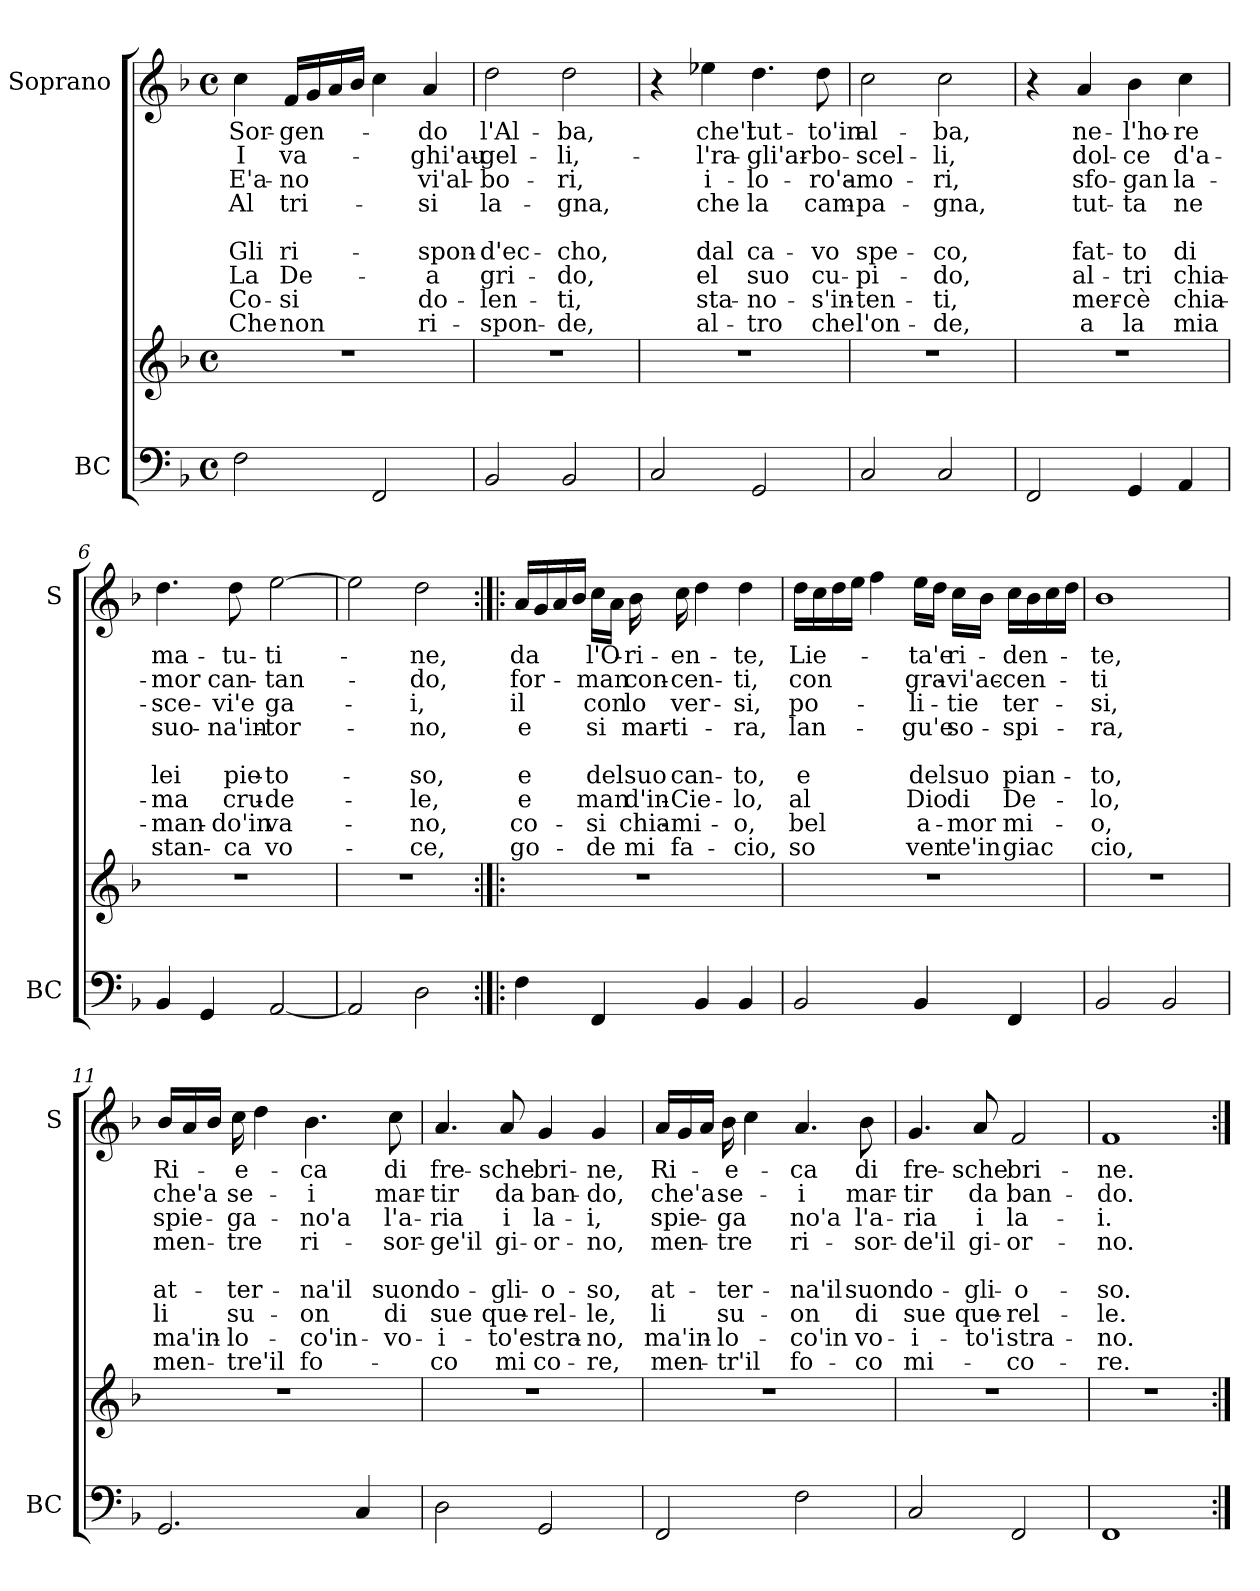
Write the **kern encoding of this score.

**kern	**kern	**kern	**text	**text	**text	**text	**text	**text	**text	**text	**text
*part2	*part2	*part1	*part1	*part1	*part1	*part1	*part1	*part1	*part1	*part1	*part1
*staff3	*staff2	*staff1	*staff1	*staff1	*staff1	*staff1	*staff1	*staff1	*staff1	*staff1	*staff1
*I"BC	*	*I"Soprano	*	*	*	*	*	*	*	*	*
*I'BC	*	*I'S	*	*	*	*	*	*	*	*	*
*clefF4	*clefG2	*clefG2	*	*	*	*	*	*	*	*	*
*k[b-]	*k[b-]	*k[b-]	*	*	*	*	*	*	*	*	*
*F:	*F:	*F:	*	*	*	*	*	*	*	*	*
*M4/4	*M4/4	*M4/4	*	*	*	*	*	*	*	*	*
*met(c)	*met(c)	*met(c)	*	*	*	*	*	*	*	*	*
=1	=1	=1	=1	=1	=1	=1	=1	=1	=1	=1	=1
!	!	!	!LO:LY:b	!LO:LY:b	!LO:LY:b	!LO:LY:b	!	!LO:LY:b	!LO:LY:b	!LO:LY:b	!LO:LY:b
2F\	1r	4cc\	Sor-	I	E'a-	Al	.	Gli	La	Co-	Che
!	!	!	!LO:LY:b	!LO:LY:b	!LO:LY:b	!LO:LY:b	!	!LO:LY:b	!LO:LY:b	!LO:LY:b	!LO:LY:b
.	.	16f/LL	-gen-	va-	-no	tri-	.	ri-	De-	-si	non
.	.	16g/	.	.	.	.	.	.	.	.	.
.	.	16a/	.	.	.	.	.	.	.	.	.
.	.	16b-/JJ	.	.	.	.	.	.	.	.	.
2FF/	.	4cc\	.	.	.	.	.	.	.	.	.
!	!	!	!LO:LY:b	!LO:LY:b	!LO:LY:b	!LO:LY:b	!	!LO:LY:b	!LO:LY:b	!LO:LY:b	!LO:LY:b
.	.	4a/	-do	-ghi'au-	vi'al-	-si	.	-spon-	-a	do-	ri-
=2	=2	=2	=2	=2	=2	=2	=2	=2	=2	=2	=2
!	!	!	!LO:LY:b	!LO:LY:b	!LO:LY:b	!LO:LY:b	!	!LO:LY:b	!LO:LY:b	!LO:LY:b	!LO:LY:b
2BB-/	1r	2dd\	l'Al-	-gel-	-bo-	la-	.	-d'ec-	gri-	-len-	-spon-
!	!	!	!LO:LY:b	!LO:LY:b	!LO:LY:b	!LO:LY:b	!	!LO:LY:b	!LO:LY:b	!LO:LY:b	!LO:LY:b
2BB-/	.	2dd\	-ba,	-li,-	-ri,	-gna,	.	-cho,	-do,	-ti,	-de,
=3	=3	=3	=3	=3	=3	=3	=3	=3	=3	=3	=3
2C/	1r	4r	.	.	.	.	.	.	.	.	.
!	!	!	!LO:LY:b	!LO:LY:b	!LO:LY:b	!LO:LY:b	!	!LO:LY:b	!LO:LY:b	!LO:LY:b	!LO:LY:b
.	.	4ee-X\	che'l	-l'ra-	i-	che	.	dal	el	sta-	al-
!	!	!	!LO:LY:b	!LO:LY:b	!LO:LY:b	!LO:LY:b	!	!LO:LY:b	!LO:LY:b	!LO:LY:b	!LO:LY:b
2GG/	.	4.dd\	tut-	-gli'ar-	-lo-	la	.	ca-	suo	-no-	-tro
!	!	!	!LO:LY:b	!LO:LY:b	!LO:LY:b	!LO:LY:b	!	!LO:LY:b	!LO:LY:b	!LO:LY:b	!LO:LY:b
.	.	8dd\	-to'in	-bo-	-ro'a-	cam-	.	-vo	cu-	-s'in-	che
!!LO:LB:g=z
=4	=4	=4	=4	=4	=4	=4	=4	=4	=4	=4	=4
!	!	!	!LO:LY:b	!LO:LY:b	!LO:LY:b	!LO:LY:b	!	!LO:LY:b	!LO:LY:b	!LO:LY:b	!LO:LY:b
2C/	1r	2cc\	al-	-scel-	-mo-	-pa-	.	spe-	-pi-	-ten-	l'on-
!	!	!	!LO:LY:b	!LO:LY:b	!LO:LY:b	!LO:LY:b	!	!LO:LY:b	!LO:LY:b	!LO:LY:b	!LO:LY:b
2C/	.	2cc\	-ba,	-li,	-ri,	-gna,	.	-co,	-do,	-ti,	-de,
=5	=5	=5	=5	=5	=5	=5	=5	=5	=5	=5	=5
2FF/	1r	4r	.	.	.	.	.	.	.	.	.
!	!	!	!LO:LY:b	!LO:LY:b	!LO:LY:b	!LO:LY:b	!	!LO:LY:b	!LO:LY:b	!LO:LY:b	!LO:LY:b
.	.	4a/	ne-	dol-	sfo-	tut-	.	fat-	al-	mer-	a
!	!	!	!LO:LY:b	!LO:LY:b	!LO:LY:b	!LO:LY:b	!	!LO:LY:b	!LO:LY:b	!LO:LY:b	!LO:LY:b
4GG/	.	4b-\	-l'ho-	-ce	-gan	-ta	.	-to	-tri	-cè	la
!	!	!	!LO:LY:b	!LO:LY:b	!LO:LY:b	!LO:LY:b	!	!LO:LY:b	!LO:LY:b	!LO:LY:b	!LO:LY:b
4AA/	.	4cc\	-re	d'a-	la-	ne	.	di	chia-	chia-	mia
=6	=6	=6	=6	=6	=6	=6	=6	=6	=6	=6	=6
!	!	!	!LO:LY:b	!LO:LY:b	!LO:LY:b	!LO:LY:b	!	!LO:LY:b	!LO:LY:b	!LO:LY:b	!LO:LY:b
4BB-/	1r	4.dd\	ma-	-mor	-sce-	suo-	.	lei	-ma	-man-	stan-
4GG/	.	.	.	.	.	.	.	.	.	.	.
!	!	!	!LO:LY:b	!LO:LY:b	!LO:LY:b	!LO:LY:b	!	!LO:LY:b	!LO:LY:b	!LO:LY:b	!LO:LY:b
.	.	8dd\	-tu-	can-	-vi'e	-na'in-	.	pie-	cru-	-do'in	-ca
!	!	!	!LO:LY:b	!LO:LY:b	!LO:LY:b	!LO:LY:b	!	!LO:LY:b	!LO:LY:b	!LO:LY:b	!LO:LY:b
[2AA/	.	[2ee\	-ti-	-tan-	ga-	-tor-	.	-to-	-de-	va-	vo-
=7	=7	=7	=7	=7	=7	=7	=7	=7	=7	=7	=7
2AA/]	1r	2ee\]	.	.	.	.	.	.	.	.	.
!	!	!	!LO:LY:b	!LO:LY:b	!LO:LY:b	!LO:LY:b	!	!LO:LY:b	!LO:LY:b	!LO:LY:b	!LO:LY:b
2D\	.	2dd\	-ne,	-do,	-i,	-no,	.	-so,	-le,	-no,	-ce,
!!LO:PB:g=z
=8:|!|:	=8:|!|:	=8:|!|:	=8:|!|:	=8:|!|:	=8:|!|:	=8:|!|:	=8:|!|:	=8:|!|:	=8:|!|:	=8:|!|:	=8:|!|:
!	!	!	!LO:LY:b	!LO:LY:b	!LO:LY:b	!LO:LY:b	!	!LO:LY:b	!LO:LY:b	!LO:LY:b	!LO:LY:b
4F\	1r	16a/LL	da	for-	il	e	.	e	e	co-	go-
.	.	16g/	.	.	.	.	.	.	.	.	.
.	.	16a/	.	.	.	.	.	.	.	.	.
.	.	16b-/JJ	.	.	.	.	.	.	.	.	.
!	!	!	!LO:LY:b	!LO:LY:b	!LO:LY:b	!LO:LY:b	!	!LO:LY:b	!LO:LY:b	!LO:LY:b	!LO:LY:b
4FF/	.	16cc\LL	l'O-	-man	con	si	.	del	man	-si	-de
.	.	16a\JJ	.	.	.	.	.	.	.	.	.
!	!	!	!LO:LY:b	!LO:LY:b	!LO:LY:b	!LO:LY:b	!	!LO:LY:b	!LO:LY:b	!LO:LY:b	!LO:LY:b
.	.	16b-\	-ri-	con-	lo	mar-	.	suo	d'in-	chia-	mi
!	!	!	!LO:LY:b	!LO:LY:b	!LO:LY:b	!LO:LY:b	!	!LO:LY:b	!LO:LY:b	!LO:LY:b	!LO:LY:b
.	.	16cc\	-en-	-cen-	ver-	-ti-	.	can-	-Cie-	-mi-	fa-
4BB-/	.	4dd\	.	.	.	.	.	.	.	.	.
!	!	!	!LO:LY:b	!LO:LY:b	!LO:LY:b	!LO:LY:b	!	!LO:LY:b	!LO:LY:b	!LO:LY:b	!LO:LY:b
4BB-/	.	4dd\	-te,	-ti,	-si,	-ra,	.	-to,	-lo,	-o,	-cio,
=9	=9	=9	=9	=9	=9	=9	=9	=9	=9	=9	=9
!	!	!	!LO:LY:b	!LO:LY:b	!LO:LY:b	!LO:LY:b	!	!LO:LY:b	!LO:LY:b	!LO:LY:b	!LO:LY:b
2BB-/	1r	16dd\LL	Lie-	con	po-	lan-	.	e	al	bel	so
.	.	16cc\	.	.	.	.	.	.	.	.	.
.	.	16dd\	.	.	.	.	.	.	.	.	.
.	.	16ee\JJ	.	.	.	.	.	.	.	.	.
.	.	4ff\	.	.	.	.	.	.	.	.	.
!	!	!	!LO:LY:b	!LO:LY:b	!LO:LY:b	!LO:LY:b	!	!LO:LY:b	!LO:LY:b	!LO:LY:b	!LO:LY:b
4BB-/	.	16ee\LL	-ta'e	gra-	-li-	-gu'e	.	del	Dio	a-	ven
.	.	16dd\JJ	.	.	.	.	.	.	.	.	.
!	!	!	!LO:LY:b	!LO:LY:b	!LO:LY:b	!LO:LY:b	!	!LO:LY:b	!LO:LY:b	!LO:LY:b	!LO:LY:b
.	.	16cc\LL	ri-	-vi'ac-	-tie	so-	.	suo	di	-mor	te'in
.	.	16b-\JJ	.	.	.	.	.	.	.	.	.
!	!	!	!LO:LY:b	!LO:LY:b	!LO:LY:b	!LO:LY:b	!	!LO:LY:b	!LO:LY:b	!LO:LY:b	!LO:LY:b
4FF/	.	16cc\LL	-den-	-cen-	ter-	-spi-	.	pian-	De-	mi-	giac
.	.	16b-\	.	.	.	.	.	.	.	.	.
.	.	16cc\	.	.	.	.	.	.	.	.	.
.	.	16dd\JJ	.	.	.	.	.	.	.	.	.
=10	=10	=10	=10	=10	=10	=10	=10	=10	=10	=10	=10
!	!	!	!LO:LY:b	!LO:LY:b	!LO:LY:b	!LO:LY:b	!	!LO:LY:b	!LO:LY:b	!LO:LY:b	!LO:LY:b
2BB-/	1r	1b-	-te,	-ti	-si,	-ra,	.	-to,	-lo,	-o,	cio,
2BB-/	.	.	.	.	.	.	.	.	.	.	.
=11	=11	=11	=11	=11	=11	=11	=11	=11	=11	=11	=11
!	!	!	!LO:LY:b	!LO:LY:b	!LO:LY:b	!LO:LY:b	!	!LO:LY:b	!LO:LY:b	!LO:LY:b	!LO:LY:b
2.GG/	1r	16b-/LL	Ri-	che'a	spie-	men-	.	at-	li	ma'in-	men-
.	.	16a/	.	.	.	.	.	.	.	.	.
.	.	16b-/JJ	.	.	.	.	.	.	.	.	.
!	!	!	!LO:LY:b	!LO:LY:b	!LO:LY:b	!LO:LY:b	!	!LO:LY:b	!LO:LY:b	!LO:LY:b	!LO:LY:b
.	.	16cc\	-e-	se-	-ga-	-tre	.	-ter-	su-	-lo-	-tre'il
.	.	4dd\	.	.	.	.	.	.	.	.	.
!	!	!	!LO:LY:b	!LO:LY:b	!LO:LY:b	!LO:LY:b	!	!LO:LY:b	!LO:LY:b	!LO:LY:b	!LO:LY:b
.	.	4.b-\	-ca	-i	-no'a	ri-	.	-na'il	-on	-co'in-	fo-
4C/	.	.	.	.	.	.	.	.	.	.	.
!	!	!	!LO:LY:b	!LO:LY:b	!LO:LY:b	!LO:LY:b	!	!LO:LY:b	!LO:LY:b	!LO:LY:b	!
.	.	8cc\	di	mar-	l'a-	-sor-	.	suon	di	-vo-	.
!!LO:LB:g=z
=12	=12	=12	=12	=12	=12	=12	=12	=12	=12	=12	=12
!	!	!	!LO:LY:b	!LO:LY:b	!LO:LY:b	!LO:LY:b	!	!LO:LY:b	!LO:LY:b	!LO:LY:b	!LO:LY:b
2D\	1r	4.a/	fre-	-tir	-ria	-ge'il	.	do-	sue	-i-	-co
!	!	!	!LO:LY:b	!LO:LY:b	!LO:LY:b	!LO:LY:b	!	!LO:LY:b	!LO:LY:b	!LO:LY:b	!LO:LY:b
.	.	8a/	-sche	da	i	gi-	.	-gli-	que-	-to'e	mi
!	!	!	!LO:LY:b	!LO:LY:b	!LO:LY:b	!LO:LY:b	!	!LO:LY:b	!LO:LY:b	!LO:LY:b	!LO:LY:b
2GG/	.	4g/	bri-	ban-	la-	-or-	.	-o-	-rel-	stra-	co-
!	!	!	!LO:LY:b	!LO:LY:b	!LO:LY:b	!LO:LY:b	!	!LO:LY:b	!LO:LY:b	!LO:LY:b	!LO:LY:b
.	.	4g/	-ne,	-do,	-i,	-no,	.	-so,	-le,	-no,	-re,
=13	=13	=13	=13	=13	=13	=13	=13	=13	=13	=13	=13
!	!	!	!LO:LY:b	!LO:LY:b	!LO:LY:b	!LO:LY:b	!	!LO:LY:b	!LO:LY:b	!LO:LY:b	!LO:LY:b
2FF/	1r	16a/LL	Ri-	che'a	spie-	men-	.	at-	li	ma'in-	men-
.	.	16g/	.	.	.	.	.	.	.	.	.
.	.	16a/JJ	.	.	.	.	.	.	.	.	.
!	!	!	!LO:LY:b	!LO:LY:b	!LO:LY:b	!LO:LY:b	!	!LO:LY:b	!LO:LY:b	!LO:LY:b	!LO:LY:b
.	.	16b-\	-e-	se-	-ga	-tre	.	-ter-	su-	-lo-	-tr'il
.	.	4cc\	.	.	.	.	.	.	.	.	.
!	!	!	!LO:LY:b	!LO:LY:b	!LO:LY:b	!LO:LY:b	!	!LO:LY:b	!LO:LY:b	!LO:LY:b	!LO:LY:b
2F\	.	4.a/	-ca	-i	no'a	ri-	.	-na'il	-on	-co'in	fo-
!	!	!	!LO:LY:b	!LO:LY:b	!LO:LY:b	!LO:LY:b	!	!LO:LY:b	!LO:LY:b	!LO:LY:b	!LO:LY:b
.	.	8b-\	di	mar-	l'a-	-sor-	.	suon	di	vo-	-co
=14	=14	=14	=14	=14	=14	=14	=14	=14	=14	=14	=14
!	!	!	!LO:LY:b	!LO:LY:b	!LO:LY:b	!LO:LY:b	!	!LO:LY:b	!LO:LY:b	!LO:LY:b	!LO:LY:b
2C/	1r	4.g/	fre-	-tir	-ria	-de'il	.	do-	sue	-i-	mi-
!	!	!	!LO:LY:b	!LO:LY:b	!LO:LY:b	!LO:LY:b	!	!LO:LY:b	!LO:LY:b	!LO:LY:b	!
.	.	8a/	-sche	da	i	gi-	.	-gli-	que-	-to'i	.
!	!	!	!LO:LY:b	!LO:LY:b	!LO:LY:b	!LO:LY:b	!	!LO:LY:b	!LO:LY:b	!LO:LY:b	!LO:LY:b
2FF/	.	2f/	bri-	ban-	la-	-or-	.	-o-	-rel-	stra-	-co-
=15	=15	=15	=15	=15	=15	=15	=15	=15	=15	=15	=15
!	!	!	!LO:LY:b	!LO:LY:b	!LO:LY:b	!LO:LY:b	!	!LO:LY:b	!LO:LY:b	!LO:LY:b	!LO:LY:b
1FF	1r	1f	-ne.	-do.	-i.	-no.	.	-so.	-le.	-no.	-re.
=:|!	=:|!	=:|!	=:|!	=:|!	=:|!	=:|!	=:|!	=:|!	=:|!	=:|!	=:|!
*-	*-	*-	*-	*-	*-	*-	*-	*-	*-	*-	*-
